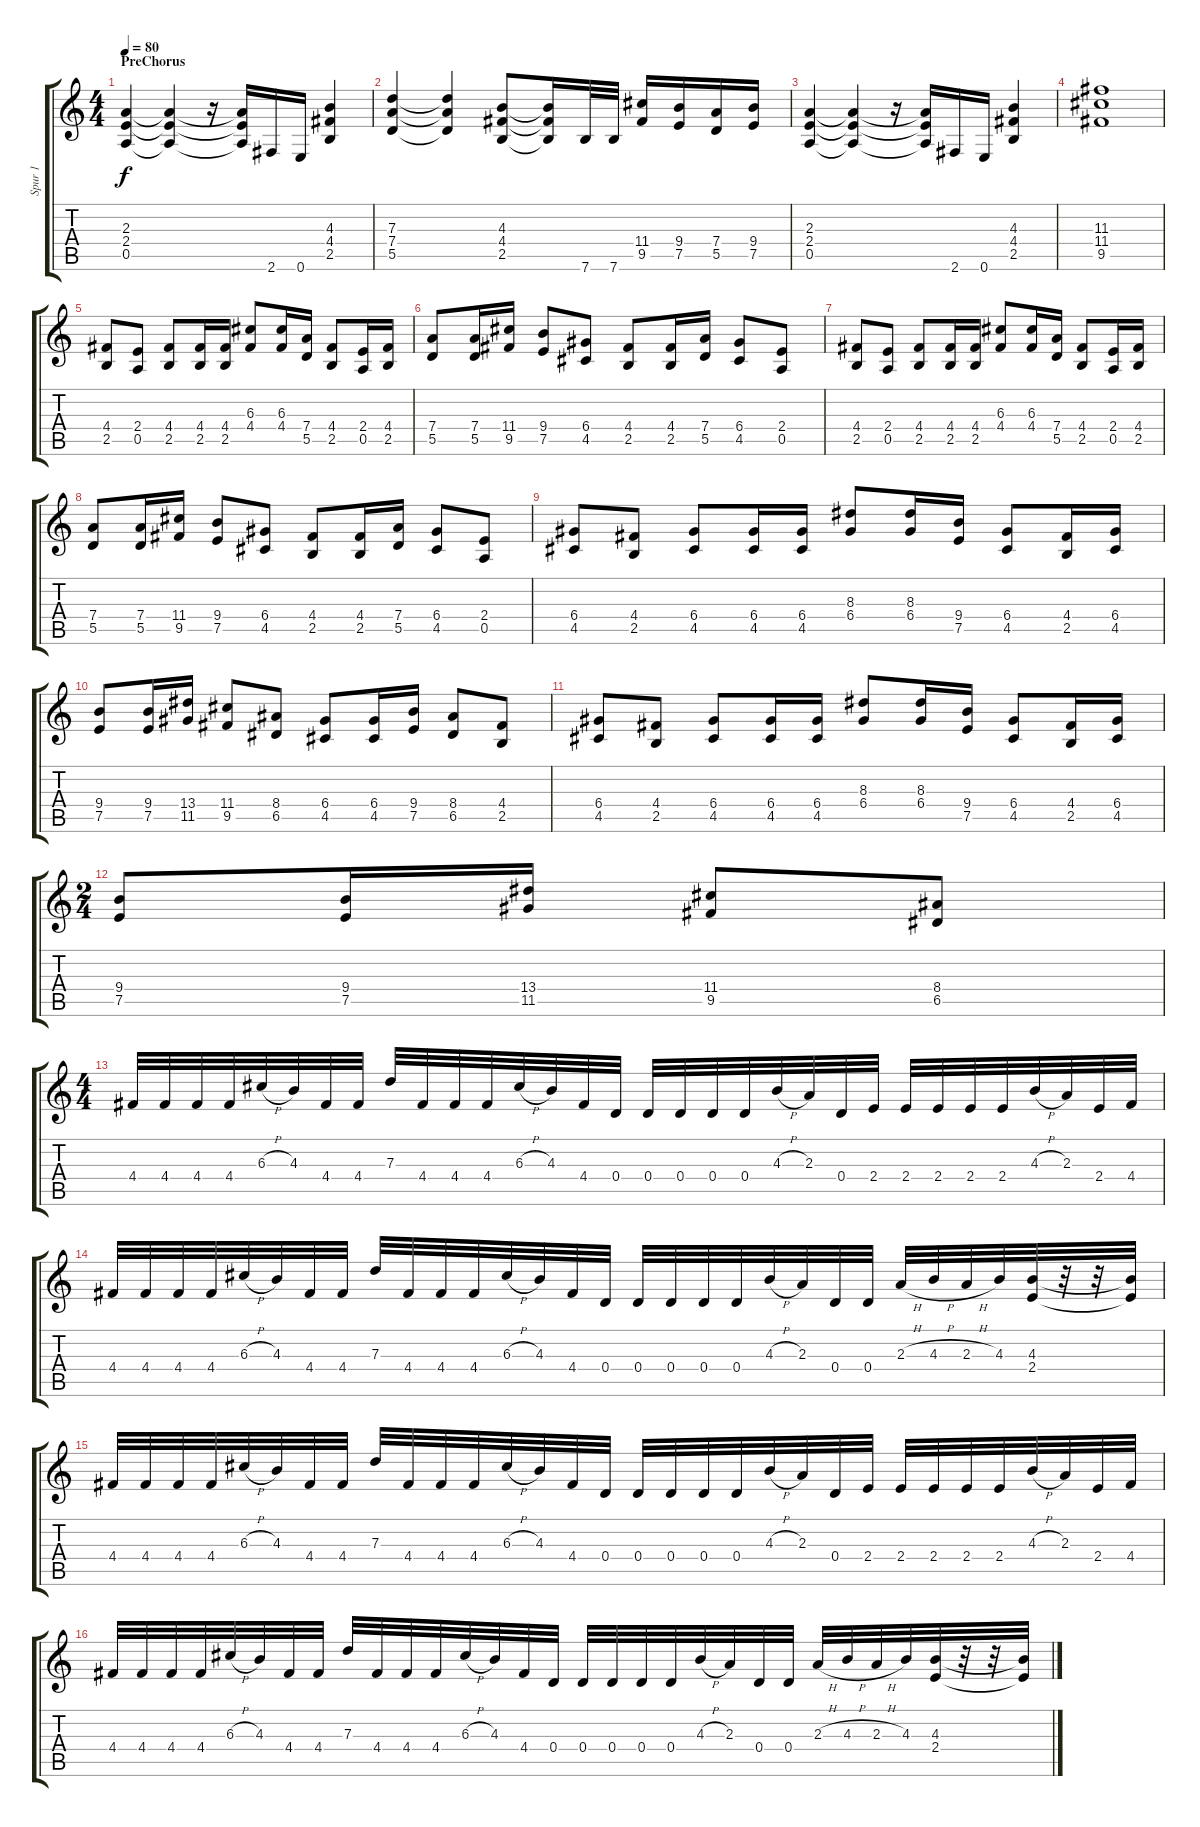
\track ("Spur 1" "Spur 1") {instrument distortionguitar}
\staff {score tabs}
\tuning (E4 B3 G3 D3 A2 E2) {hide}
\ts (4 4)
\section ("" "PreChorus")
\tempo 80
\clef g2
\ks c
(2.3 2.4 0.5).4{dy f} (2.3{t} 2.4{t} 0.5{t}).4 r.16 (2.3{t} 2.4{t} 0.5{t}).16 2.6.16 0.6.16 (4.3 4.4 2.5).4 |
(7.3 7.4 5.5).4 (7.3{t} 7.4{t} 5.5{t}).4 (4.3 4.4 2.5).8 (4.3{t} 4.4{t} 2.5{t}).16 7.6.32 7.6.32 (11.4 9.5).16 (9.4 7.5).16 (7.4 5.5).16 (9.4 7.5).16 |
(2.3 2.4 0.5).4 (2.3{t} 2.4{t} 0.5{t}).4 r.16 (2.3{t} 2.4{t} 0.5{t}).16 2.6.16 0.6.16 (4.3 4.4 2.5).4 |
(11.3 11.4 9.5).1 |
(4.4 2.5).8 (2.4 0.5).8 (4.4 2.5).8 (4.4 2.5).16 (4.4 2.5).16 (6.3 4.4).8 (6.3 4.4).16 (7.4 5.5).16 (4.4 2.5).8 (2.4 0.5).16 (4.4 2.5).16 |
(7.4 5.5).8 (7.4 5.5).16 (11.4 9.5).16 (9.4 7.5).8 (6.4 4.5).8 (4.4 2.5).8 (4.4 2.5).16 (7.4 5.5).16 (6.4 4.5).8 (2.4 0.5).8 |
(4.4 2.5).8 (2.4 0.5).8 (4.4 2.5).8 (4.4 2.5).16 (4.4 2.5).16 (6.3 4.4).8 (6.3 4.4).16 (7.4 5.5).16 (4.4 2.5).8 (2.4 0.5).16 (4.4 2.5).16 |
(7.4 5.5).8 (7.4 5.5).16 (11.4 9.5).16 (9.4 7.5).8 (6.4 4.5).8 (4.4 2.5).8 (4.4 2.5).16 (7.4 5.5).16 (6.4 4.5).8 (2.4 0.5).8 |
(6.4 4.5).8 (4.4 2.5).8 (6.4 4.5).8 (6.4 4.5).16 (6.4 4.5).16 (8.3 6.4).8 (8.3 6.4).16 (9.4 7.5).16 (6.4 4.5).8 (4.4 2.5).16 (6.4 4.5).16 |
(9.4 7.5).8 (9.4 7.5).16 (13.4 11.5).16 (11.4 9.5).8 (8.4 6.5).8 (6.4 4.5).8 (6.4 4.5).16 (9.4 7.5).16 (8.4 6.5).8 (4.4 2.5).8 |
(6.4 4.5).8 (4.4 2.5).8 (6.4 4.5).8 (6.4 4.5).16 (6.4 4.5).16 (8.3 6.4).8 (8.3 6.4).16 (9.4 7.5).16 (6.4 4.5).8 (4.4 2.5).16 (6.4 4.5).16 |
\ts (2 4)
(9.4 7.5).8 (9.4 7.5).16 (13.4 11.5).16 (11.4 9.5).8 (8.4 6.5).8 |
\ts (4 4)
4.4.32 4.4.32 4.4.32 4.4.32 6.3{h}.32 4.3.32 4.4.32 4.4.32 7.3.32 4.4.32 4.4.32 4.4.32 6.3{h}.32 4.3.32 4.4.32 0.4.32 0.4.32 0.4.32 0.4.32 0.4.32 4.3{h}.32 2.3.32 0.4.32 2.4.32 2.4.32 2.4.32 2.4.32 2.4.32 4.3{h}.32 2.3.32 2.4.32 4.4.32 |
4.4.32 4.4.32 4.4.32 4.4.32 6.3{h}.32 4.3.32 4.4.32 4.4.32 7.3.32 4.4.32 4.4.32 4.4.32 6.3{h}.32 4.3.32 4.4.32 0.4.32 0.4.32 0.4.32 0.4.32 0.4.32 4.3{h}.32 2.3.32 0.4.32 0.4.32 2.3{h}.32 4.3{h}.32 2.3{h}.32 4.3.32 (4.3 2.4).32 r.32 r.32 (4.3{t} 2.4{t}).32 |
4.4.32 4.4.32 4.4.32 4.4.32 6.3{h}.32 4.3.32 4.4.32 4.4.32 7.3.32 4.4.32 4.4.32 4.4.32 6.3{h}.32 4.3.32 4.4.32 0.4.32 0.4.32 0.4.32 0.4.32 0.4.32 4.3{h}.32 2.3.32 0.4.32 2.4.32 2.4.32 2.4.32 2.4.32 2.4.32 4.3{h}.32 2.3.32 2.4.32 4.4.32 |
4.4.32 4.4.32 4.4.32 4.4.32 6.3{h}.32 4.3.32 4.4.32 4.4.32 7.3.32 4.4.32 4.4.32 4.4.32 6.3{h}.32 4.3.32 4.4.32 0.4.32 0.4.32 0.4.32 0.4.32 0.4.32 4.3{h}.32 2.3.32 0.4.32 0.4.32 2.3{h}.32 4.3{h}.32 2.3{h}.32 4.3.32 (4.3 2.4).32 r.32 r.32 (4.3{t} 2.4{t}).32
